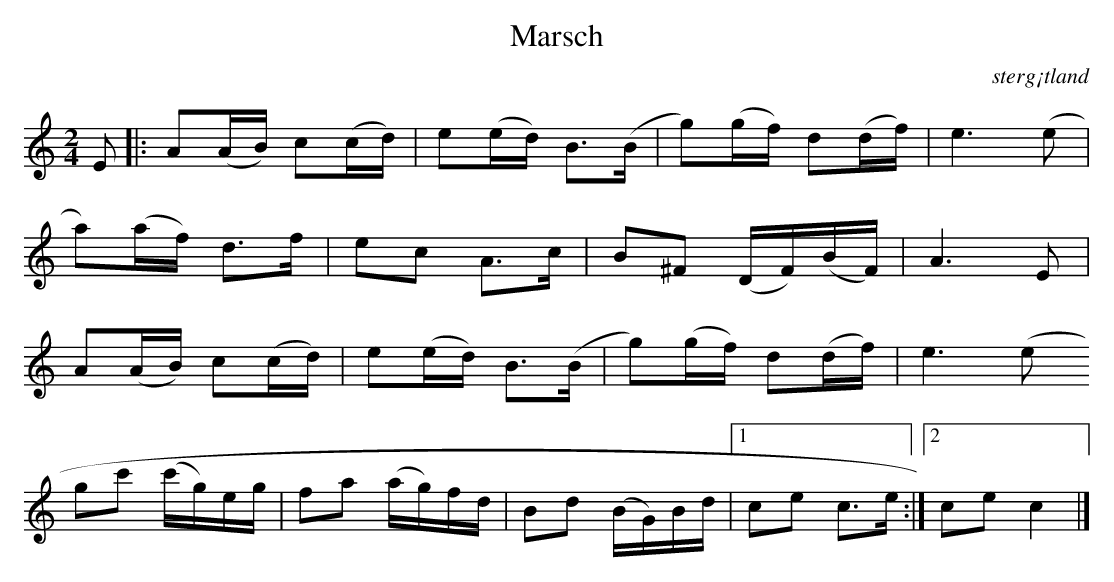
X:1
T:Marsch
O: sterg¡tland
M: 2/4
L: 1/16
K: Am
E2 |: A2(AB) c2(cd) | e2(ed) B3(B | g2)(gf) d2(df) | e6 (e2 |
a2)(af) d3f | e2c2 A3c | B2^F2 (DF)(BF)| A6 E2 |
A2(AB) c2(cd) | e2(ed) B3(B | g2)(gf) d2(df) | e6 (e2
g2c'2 (c'g)eg | f2a2 (ag)fd | B2d2 (BG)Bd |1 c2e2 c2>e2 :|2 c2e2 c4 |]
